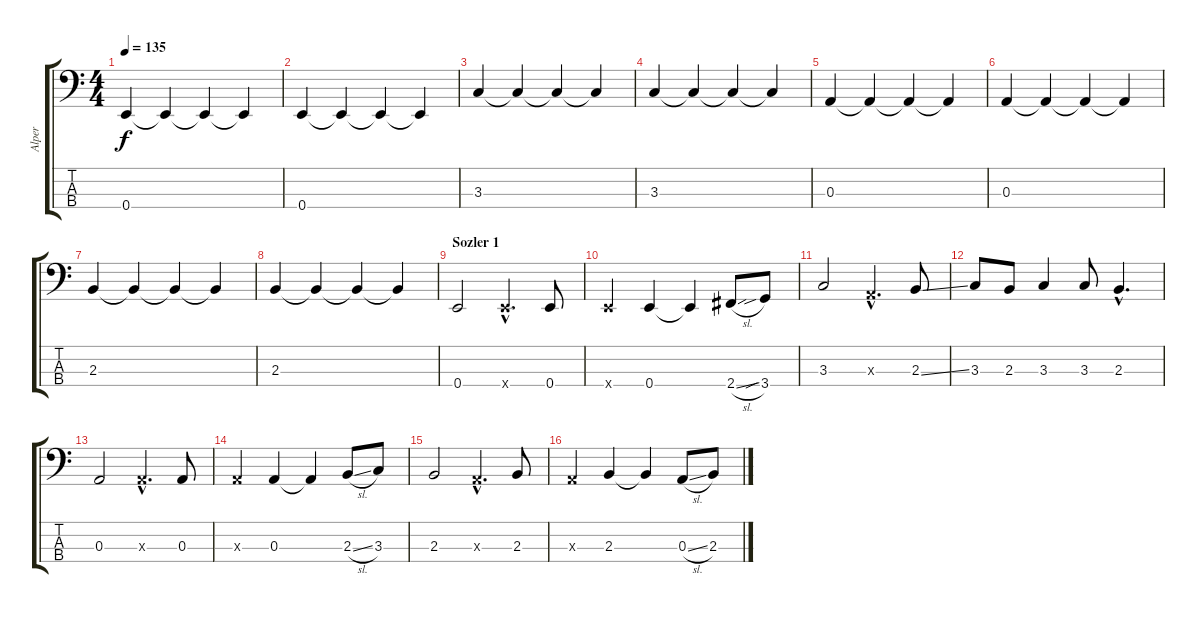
\track ("Alper" "Alper") {instrument electricbassfinger}
\staff {score tabs}
\tuning (G2 D2 A1 E1) {hide}
\ts (4 4)
\tempo 135
\clef f4
\ks c
0.4.4{dy f} 0.4{t}.4 0.4{t}.4 0.4{t}.4 |
0.4.4 0.4{t}.4 0.4{t}.4 0.4{t}.4 |
3.3.4 3.3{t}.4 3.3{t}.4 3.3{t}.4 |
3.3.4 3.3{t}.4 3.3{t}.4 3.3{t}.4 |
0.3.4 0.3{t}.4 0.3{t}.4 0.3{t}.4 |
0.3.4 0.3{t}.4 0.3{t}.4 0.3{t}.4 |
2.3.4 2.3{t}.4 2.3{t}.4 2.3{t}.4 |
2.3.4 2.3{t}.4 2.3{t}.4 2.3{t}.4 |
\section ("" "Sozler 1")
0.4.2 0.4{hac x}.4{d} 0.4.8 |
0.4{x}.4 0.4.4 0.4{t}.4 2.4{sl}.8 3.4{sib}.8 |
3.3.2 0.3{hac x}.4{d} 2.3{ss}.8 |
3.3.8 2.3.8 3.3.4 3.3.8 2.3{hac}.4{d} |
0.3.2 0.3{hac x}.4{d} 0.3.8 |
0.3{x}.4 0.3.4 0.3{t}.4 2.3{sl}.8 3.3.8 |
2.3.2 0.3{hac x}.4{d} 2.3.8 |
0.3{x}.4 2.3.4 2.3{t}.4 0.3{sl}.8 2.3.8
